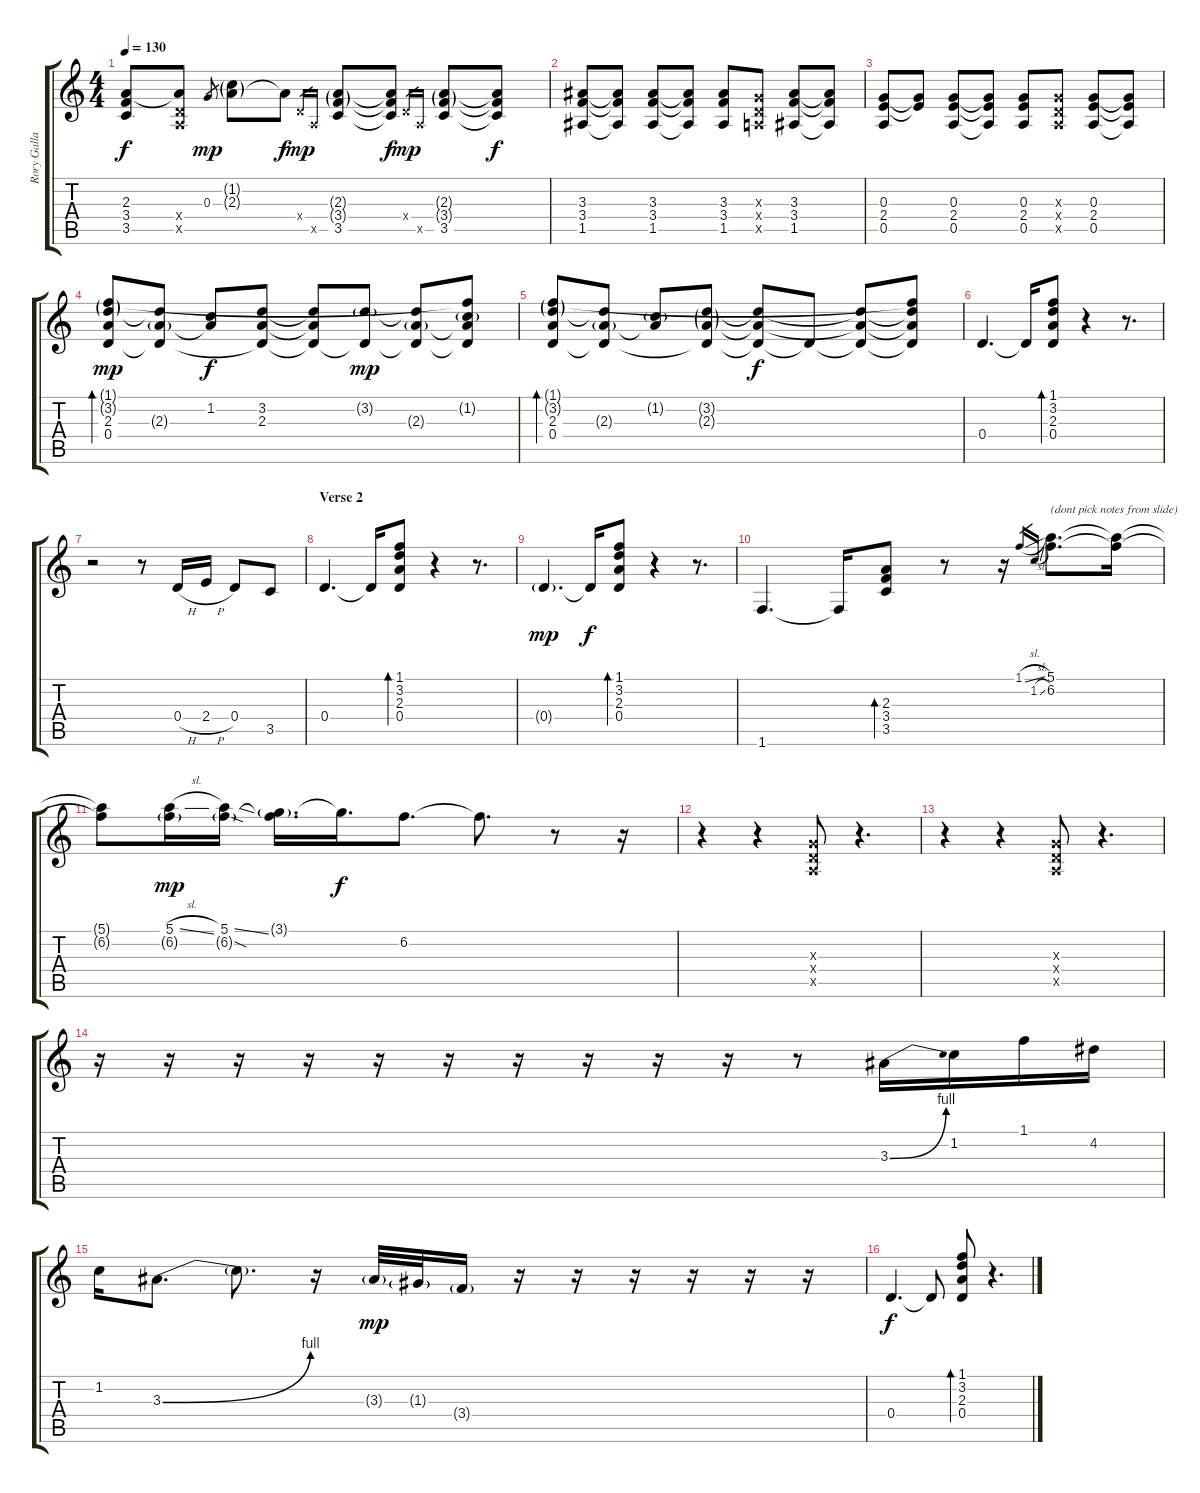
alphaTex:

\track ("Rory Gallagher (for sound)" "Rory Galla") {instrument electricguitarjazz}
\staff {score tabs}
\tuning (E4 B3 G3 D3 A2 E2) {hide}
\ts (4 4)
\tempo 130
\clef g2
\ks c
(2.3{t} 3.4{t} 3.5{t}).8{dy f} (2.3{t} 0.4{x} 0.5{x}).8 0.3.8{gr dy mp} (1.2{g} 2.3{g}).8 2.3{t}.8{dy f} 0.4{x}.16{gr dy mp} 0.5{x}.16{gr} (2.3{g} 3.4{g} 3.5).8 (2.3{t} 3.4{t} 3.5{t}).8{dy f} 0.4{x}.16{gr dy mp} 0.5{x}.16{gr} (2.3{g} 3.4{g} 3.5).8 (2.3{t} 3.4{t} 3.5{t}).8{dy f} |
(3.3 3.4 1.5).8 (3.3{t} 3.4{t} 1.5{t}).8 (3.3 3.4 1.5).8 (3.3{t} 3.4{t} 1.5{t}).8 (3.3 3.4 1.5).8 (0.3{x} 0.4{x} 0.5{x}).8 (3.3 3.4 1.5).8 (3.3{t} 3.4{t} 1.5{t}).8 |
(0.3 2.4 0.5).8 (0.3{t} 2.4{t}).8 (0.3 2.4 0.5).8 (0.3{t} 2.4{t} 0.5{t}).8 (0.3 2.4 0.5).8 (0.3{x} 0.4{x} 0.5{x}).8 (0.3 2.4 0.5).8 (0.3{t} 2.4{t} 0.5{t}).8 |
(1.1{g} 3.2{g} 2.3 0.4).8{bd 120 dy mp} (3.2{t} 2.3{g} 0.4{t}).8 (1.2 2.3{t}).8{dy f} (3.2 2.3 0.4{t}).8 (3.2{t} 2.3{t} 0.4{t}).8 (3.2{g} 0.4{t}).8{dy mp} (3.2{t} 2.3{g} 0.4{t}).8 (1.1{t} 1.2{g} 2.3{t} 0.4{t}).8 |
(1.1{g} 3.2{g} 2.3 0.4).8{bd 120} (3.2{t} 2.3{g} 0.4{t}).8 (1.2{g} 2.3{t}).8 (3.2{g} 2.3{g} 0.4{t}).8 (3.2{t} 2.3{t} 0.4{t}).8{dy f} 0.4{t}.8 (3.2{t} 2.3{t} 0.4{t}).8 (1.1{t} 3.2{t} 2.3{t} 0.4{t}).8 |
0.4.4{d} 0.4{t}.16 (1.1 3.2 2.3 0.4).8{bd 480} r.4 r.8{d} |
r.2 r.8 0.4{h}.16 2.4{h}.16 0.4.8 3.5.8 |
\section ("" "Verse 2")
0.4.4{d} 0.4{t}.16 (1.1 3.2 2.3 0.4).8{bd 480} r.4 r.8{d} |
0.4{g}.4{d dy mp} 0.4{t}.16{dy f} (1.1 3.2 2.3 0.4).8{bd 480} r.4 r.8{d} |
1.6.4{d} 1.6{t}.16 (2.3 3.4 3.5).8{bd 240} r.8 r.16 1.1{sl}.16{gr} 1.2{sl}.16{gr} (5.1 6.2).8{d txt "(dont pick notes from slide)"} (5.1{t} 6.2{t}).16 |
(5.1{t} 6.2{t}).8 (5.1{sl} 6.2{g}).16{dy mp} (5.1{ss} 6.2{sod g}).16 (3.1{g} 6.2{t}).16{d} 3.1{t}.16{d dy f} 6.2.8{d} 6.2{t}.8{d} r.8 r.16 |
r.4 r.4 (0.3{x} 0.4{x} 0.5{x}).8 r.4{d} |
r.4 r.4 (0.3{x} 0.4{x} 0.5{x}).8 r.4{d} |
r.16 r.16 r.16 r.16 r.16 r.16 r.16 r.16 r.16 r.16 r.8 3.3{be (bend 0 0 60 4)}.16 1.2.16 1.1.16 4.2.16 |
1.2.16 3.3{be (bend 0 0 60 4)}.8{d} 3.3{t}.8{d} r.16 3.3{g}.32{dy mp} 1.3{g}.32 3.4{g}.16 r.16 r.16 r.16 r.16 r.16 r.16 |
0.4.4{d dy f} 0.4{t}.8 (1.1 3.2 2.3 0.4).8{bd 240} r.4{d}
